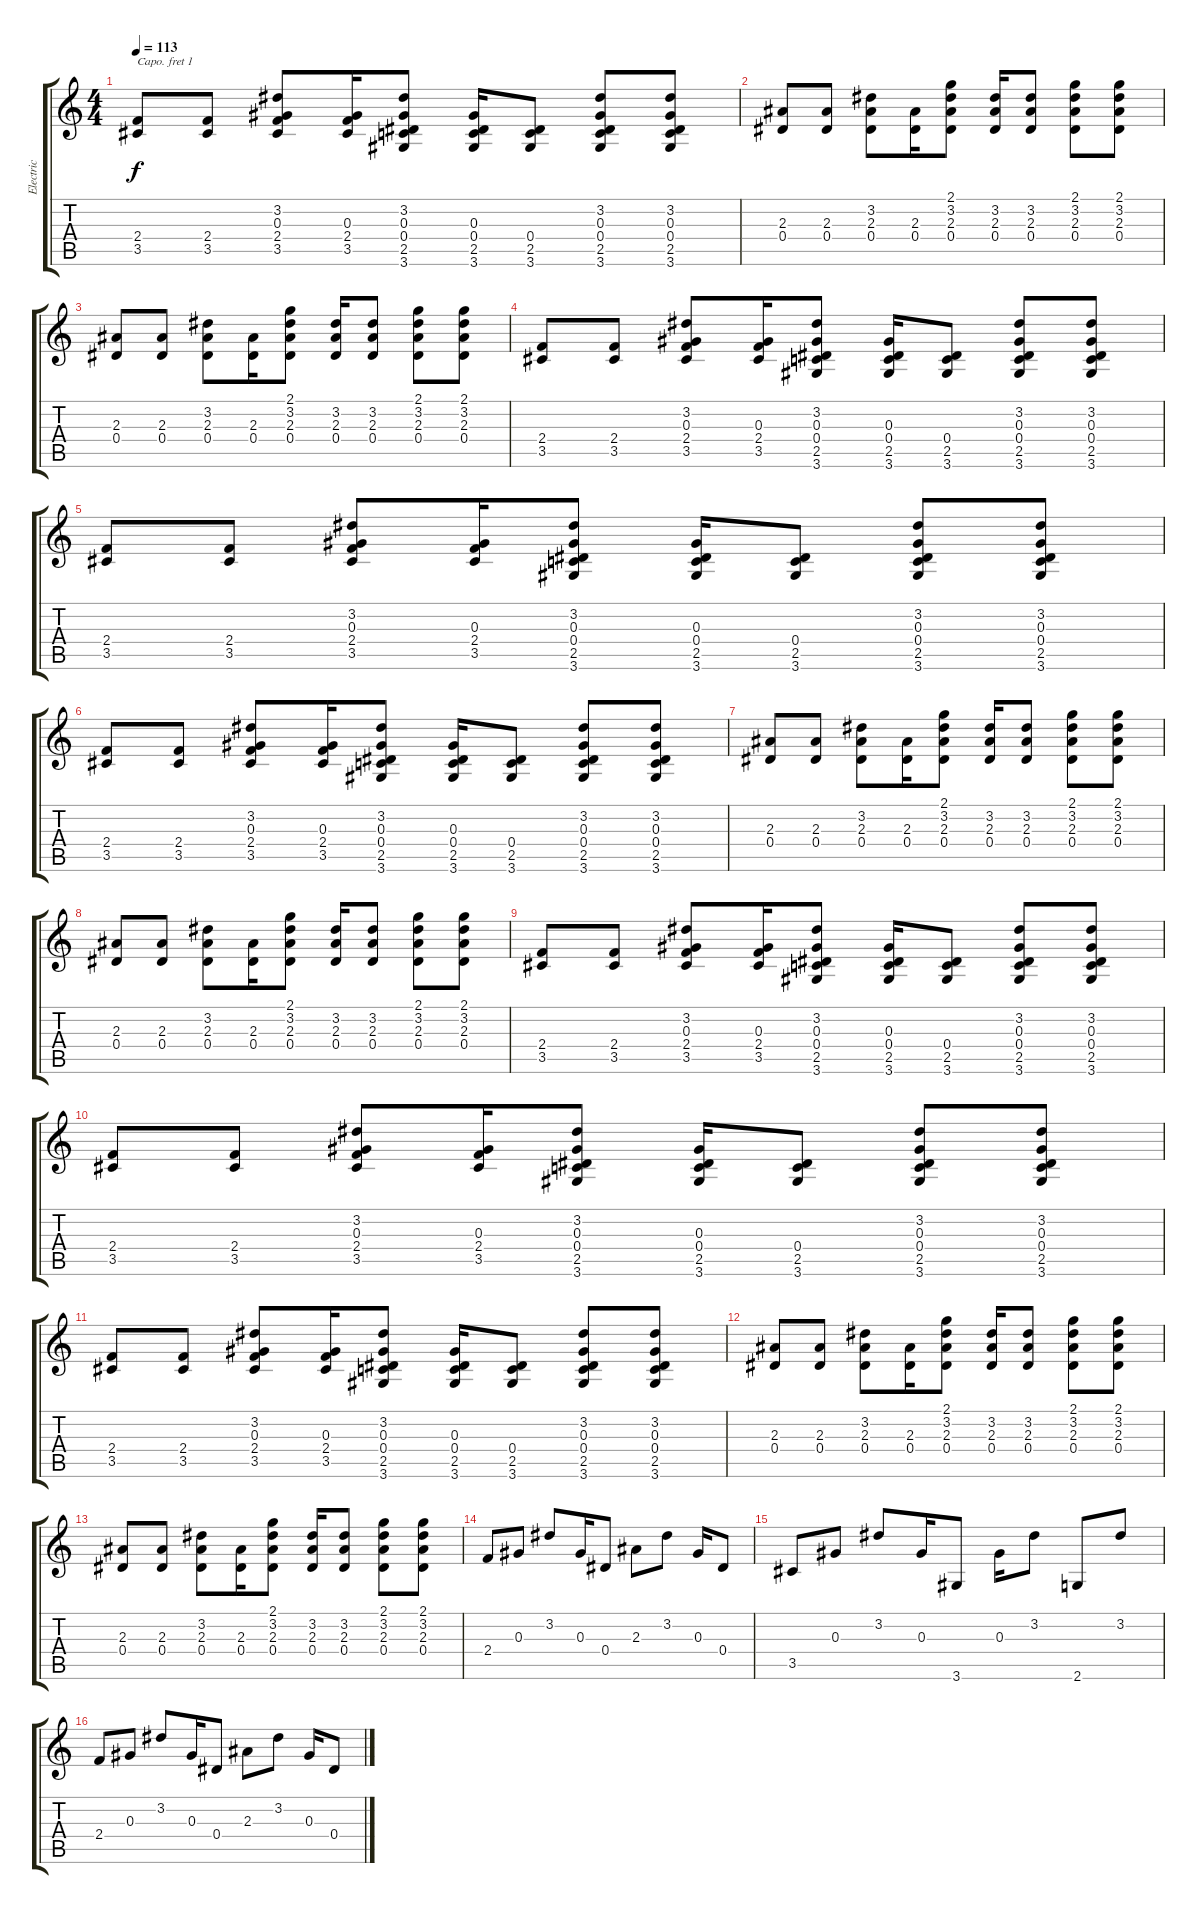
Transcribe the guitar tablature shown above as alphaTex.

\track ("Electric" "Electric") {instrument electricguitarclean}
\staff {score tabs}
\capo 1
\tuning (E4 B3 G3 D3 A2 E2) {hide}
\ts (4 4)
\tempo 113
\clef g2
\ks c
(2.4 3.5).8{dy f} (2.4 3.5).8 (3.2 0.3 2.4 3.5).8 (0.3 2.4 3.5).16 (3.2 0.3 0.4 2.5 3.6).8 (0.3 0.4 2.5 3.6).16 (0.4 2.5 3.6).8 (3.2 0.3 0.4 2.5 3.6).8 (3.2 0.3 0.4 2.5 3.6).8 |
(2.3 0.4).8 (2.3 0.4).8 (3.2 2.3 0.4).8 (2.3 0.4).16 (2.1 3.2 2.3 0.4).8 (3.2 2.3 0.4).16 (3.2 2.3 0.4).8 (2.1 3.2 2.3 0.4).8 (2.1 3.2 2.3 0.4).8 |
(2.3 0.4).8 (2.3 0.4).8 (3.2 2.3 0.4).8 (2.3 0.4).16 (2.1 3.2 2.3 0.4).8 (3.2 2.3 0.4).16 (3.2 2.3 0.4).8 (2.1 3.2 2.3 0.4).8 (2.1 3.2 2.3 0.4).8 |
(2.4 3.5).8 (2.4 3.5).8 (3.2 0.3 2.4 3.5).8 (0.3 2.4 3.5).16 (3.2 0.3 0.4 2.5 3.6).8 (0.3 0.4 2.5 3.6).16 (0.4 2.5 3.6).8 (3.2 0.3 0.4 2.5 3.6).8 (3.2 0.3 0.4 2.5 3.6).8 |
(2.4 3.5).8 (2.4 3.5).8 (3.2 0.3 2.4 3.5).8 (0.3 2.4 3.5).16 (3.2 0.3 0.4 2.5 3.6).8 (0.3 0.4 2.5 3.6).16 (0.4 2.5 3.6).8 (3.2 0.3 0.4 2.5 3.6).8 (3.2 0.3 0.4 2.5 3.6).8 |
(2.4 3.5).8 (2.4 3.5).8 (3.2 0.3 2.4 3.5).8 (0.3 2.4 3.5).16 (3.2 0.3 0.4 2.5 3.6).8 (0.3 0.4 2.5 3.6).16 (0.4 2.5 3.6).8 (3.2 0.3 0.4 2.5 3.6).8 (3.2 0.3 0.4 2.5 3.6).8 |
(2.3 0.4).8 (2.3 0.4).8 (3.2 2.3 0.4).8 (2.3 0.4).16 (2.1 3.2 2.3 0.4).8 (3.2 2.3 0.4).16 (3.2 2.3 0.4).8 (2.1 3.2 2.3 0.4).8 (2.1 3.2 2.3 0.4).8 |
(2.3 0.4).8 (2.3 0.4).8 (3.2 2.3 0.4).8 (2.3 0.4).16 (2.1 3.2 2.3 0.4).8 (3.2 2.3 0.4).16 (3.2 2.3 0.4).8 (2.1 3.2 2.3 0.4).8 (2.1 3.2 2.3 0.4).8 |
(2.4 3.5).8 (2.4 3.5).8 (3.2 0.3 2.4 3.5).8 (0.3 2.4 3.5).16 (3.2 0.3 0.4 2.5 3.6).8 (0.3 0.4 2.5 3.6).16 (0.4 2.5 3.6).8 (3.2 0.3 0.4 2.5 3.6).8 (3.2 0.3 0.4 2.5 3.6).8 |
(2.4 3.5).8 (2.4 3.5).8 (3.2 0.3 2.4 3.5).8 (0.3 2.4 3.5).16 (3.2 0.3 0.4 2.5 3.6).8 (0.3 0.4 2.5 3.6).16 (0.4 2.5 3.6).8 (3.2 0.3 0.4 2.5 3.6).8 (3.2 0.3 0.4 2.5 3.6).8 |
(2.4 3.5).8 (2.4 3.5).8 (3.2 0.3 2.4 3.5).8 (0.3 2.4 3.5).16 (3.2 0.3 0.4 2.5 3.6).8 (0.3 0.4 2.5 3.6).16 (0.4 2.5 3.6).8 (3.2 0.3 0.4 2.5 3.6).8 (3.2 0.3 0.4 2.5 3.6).8 |
(2.3 0.4).8 (2.3 0.4).8 (3.2 2.3 0.4).8 (2.3 0.4).16 (2.1 3.2 2.3 0.4).8 (3.2 2.3 0.4).16 (3.2 2.3 0.4).8 (2.1 3.2 2.3 0.4).8 (2.1 3.2 2.3 0.4).8 |
(2.3 0.4).8 (2.3 0.4).8 (3.2 2.3 0.4).8 (2.3 0.4).16 (2.1 3.2 2.3 0.4).8 (3.2 2.3 0.4).16 (3.2 2.3 0.4).8 (2.1 3.2 2.3 0.4).8 (2.1 3.2 2.3 0.4).8 |
2.4.8{volume 16} 0.3.8 3.2.8 0.3.16 0.4.8 2.3.8 3.2.8 0.3.16 0.4.8 |
3.5.8 0.3.8 3.2.8 0.3.16 3.6.8 0.3.16 3.2.8 2.6.8 3.2.8 |
2.4.8 0.3.8 3.2.8 0.3.16 0.4.8 2.3.8 3.2.8 0.3.16 0.4.8
